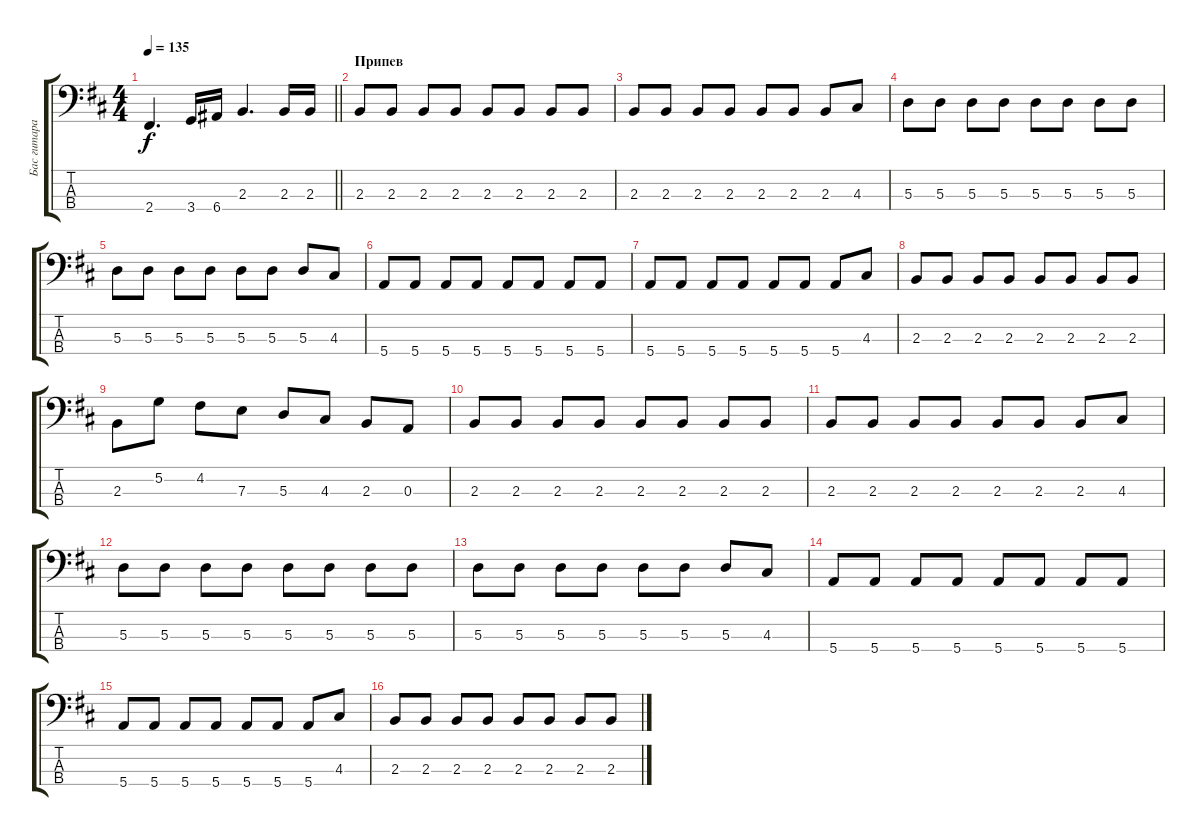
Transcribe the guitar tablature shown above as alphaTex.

\track ("Бас гитара" "Бас гитара") {solo instrument electricbassfinger}
\staff {score tabs}
\tuning (G2 D2 A1 E1) {hide}
\ts (4 4)
\tempo 135
\clef f4
\barLineRight lightlight
\ks bminor
2.4.4{d dy f} 3.4.16 6.4.16 2.3.4{d} 2.3.16 2.3.16 |
\section ("" "Припев")
2.3.8 2.3.8 2.3.8 2.3.8 2.3.8 2.3.8 2.3.8 2.3.8 |
2.3.8 2.3.8 2.3.8 2.3.8 2.3.8 2.3.8 2.3.8 4.3.8 |
5.3.8 5.3.8 5.3.8 5.3.8 5.3.8 5.3.8 5.3.8 5.3.8 |
5.3.8 5.3.8 5.3.8 5.3.8 5.3.8 5.3.8 5.3.8 4.3.8 |
5.4.8 5.4.8 5.4.8 5.4.8 5.4.8 5.4.8 5.4.8 5.4.8 |
5.4.8 5.4.8 5.4.8 5.4.8 5.4.8 5.4.8 5.4.8 4.3.8 |
2.3.8 2.3.8 2.3.8 2.3.8 2.3.8 2.3.8 2.3.8 2.3.8 |
2.3.8 5.2.8 4.2.8 7.3.8 5.3.8 4.3.8 2.3.8 0.3.8 |
2.3.8 2.3.8 2.3.8 2.3.8 2.3.8 2.3.8 2.3.8 2.3.8 |
2.3.8 2.3.8 2.3.8 2.3.8 2.3.8 2.3.8 2.3.8 4.3.8 |
5.3.8 5.3.8 5.3.8 5.3.8 5.3.8 5.3.8 5.3.8 5.3.8 |
5.3.8 5.3.8 5.3.8 5.3.8 5.3.8 5.3.8 5.3.8 4.3.8 |
5.4.8 5.4.8 5.4.8 5.4.8 5.4.8 5.4.8 5.4.8 5.4.8 |
5.4.8 5.4.8 5.4.8 5.4.8 5.4.8 5.4.8 5.4.8 4.3.8 |
2.3.8 2.3.8 2.3.8 2.3.8 2.3.8 2.3.8 2.3.8 2.3.8
